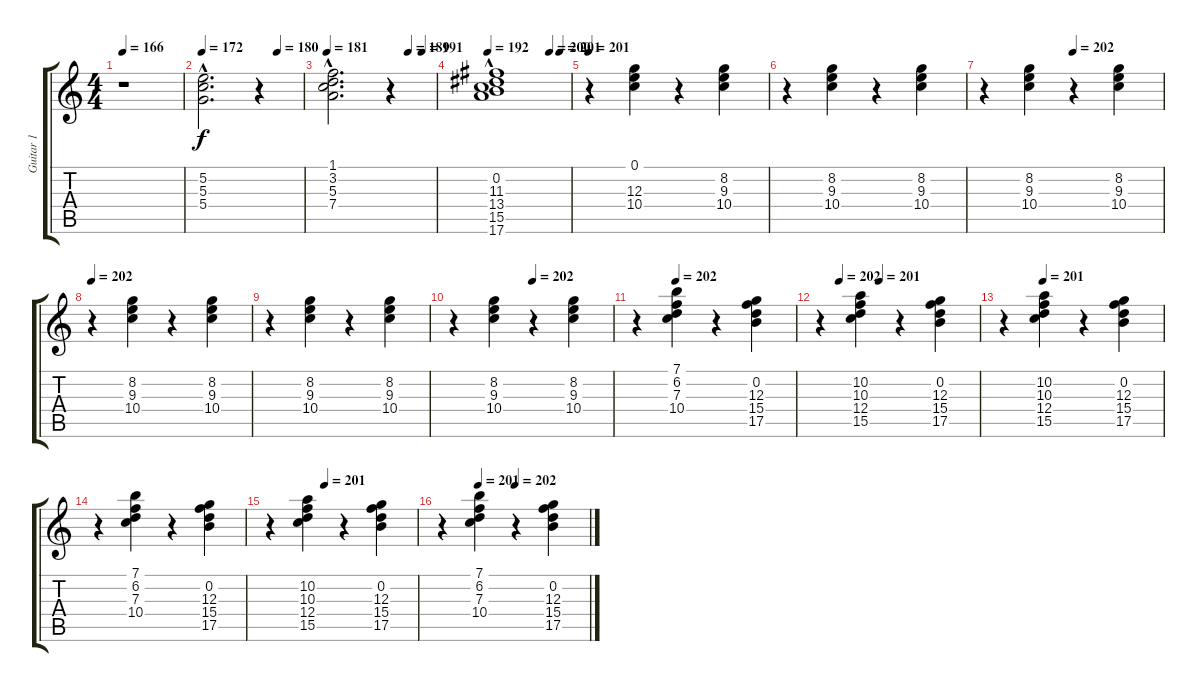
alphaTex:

\track ("Guitar 1" "Guitar 1") {instrument electricguitarjazz}
\staff {score tabs}
\tuning (E4 B3 G3 D3 A2 E2) {hide}
\ts (4 4)
\tempo 166
\clef g2
\ks c
r.1{dy f instrument electricguitarjazz} |
\tempo 172
\tempo (180 0.75)
(5.2{hac} 5.3{hac} 5.4{hac}).2{d} r.4 |
\tempo 181
\tempo (189 0.75)
\tempo (191 0.875)
(1.1{hac} 3.2{hac} 5.3{hac} 7.4{hac}).2{d} r.4 |
\tempo 192
\tempo (200 0.75)
\tempo (201 0.875)
(0.2{hac} 11.3 13.4 15.5 17.6).1 |
\tempo 201
r.4 (0.1 12.3 10.4).4 r.4 (8.2 9.3 10.4).4 |
r.4 (8.2 9.3 10.4).4 r.4 (8.2 9.3 10.4).4 |
\tempo (202 0.5)
r.4 (8.2 9.3 10.4).4 r.4 (8.2 9.3 10.4).4 |
\tempo 202
r.4 (8.2 9.3 10.4).4 r.4 (8.2 9.3 10.4).4 |
r.4 (8.2 9.3 10.4).4 r.4 (8.2 9.3 10.4).4 |
\tempo (202 0.5)
r.4 (8.2 9.3 10.4).4 r.4 (8.2 9.3 10.4).4 |
\tempo (202 0.25)
r.4 (7.1 6.2 7.3 10.4).4 r.4 (0.2 12.3 15.4 17.5).4 |
\tempo (202 0.125)
\tempo (201 0.375)
r.4 (10.2 10.3 12.4 15.5).4 r.4 (0.2 12.3 15.4 17.5).4 |
\tempo (201 0.25)
r.4 (10.2 10.3 12.4 15.5).4 r.4 (0.2 12.3 15.4 17.5).4 |
r.4 (7.1 6.2 7.3 10.4).4 r.4 (0.2 12.3 15.4 17.5).4 |
\tempo (201 0.375)
r.4 (10.2 10.3 12.4 15.5).4 r.4 (0.2 12.3 15.4 17.5).4 |
\tempo (201 0.25)
\tempo (202 0.5)
r.4 (7.1 6.2 7.3 10.4).4 r.4 (0.2 12.3 15.4 17.5).4
